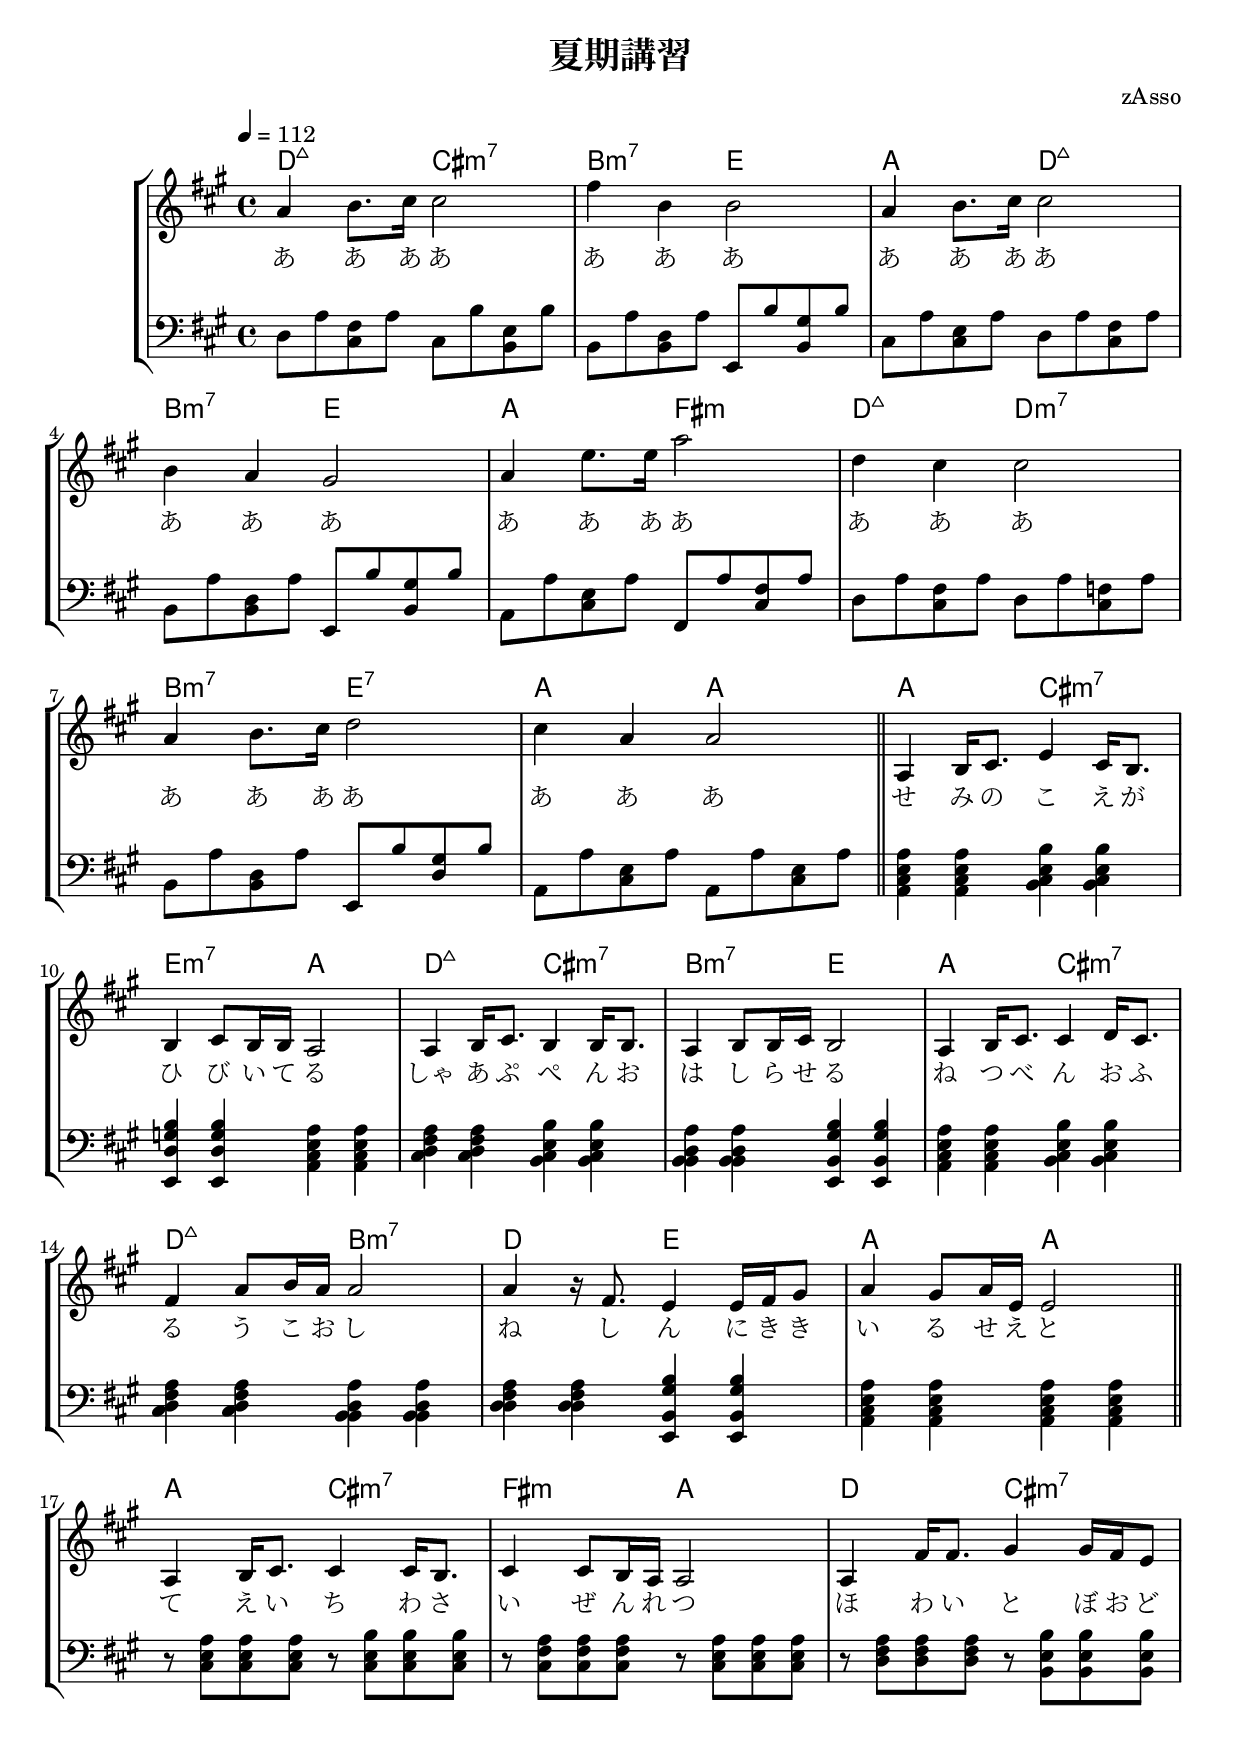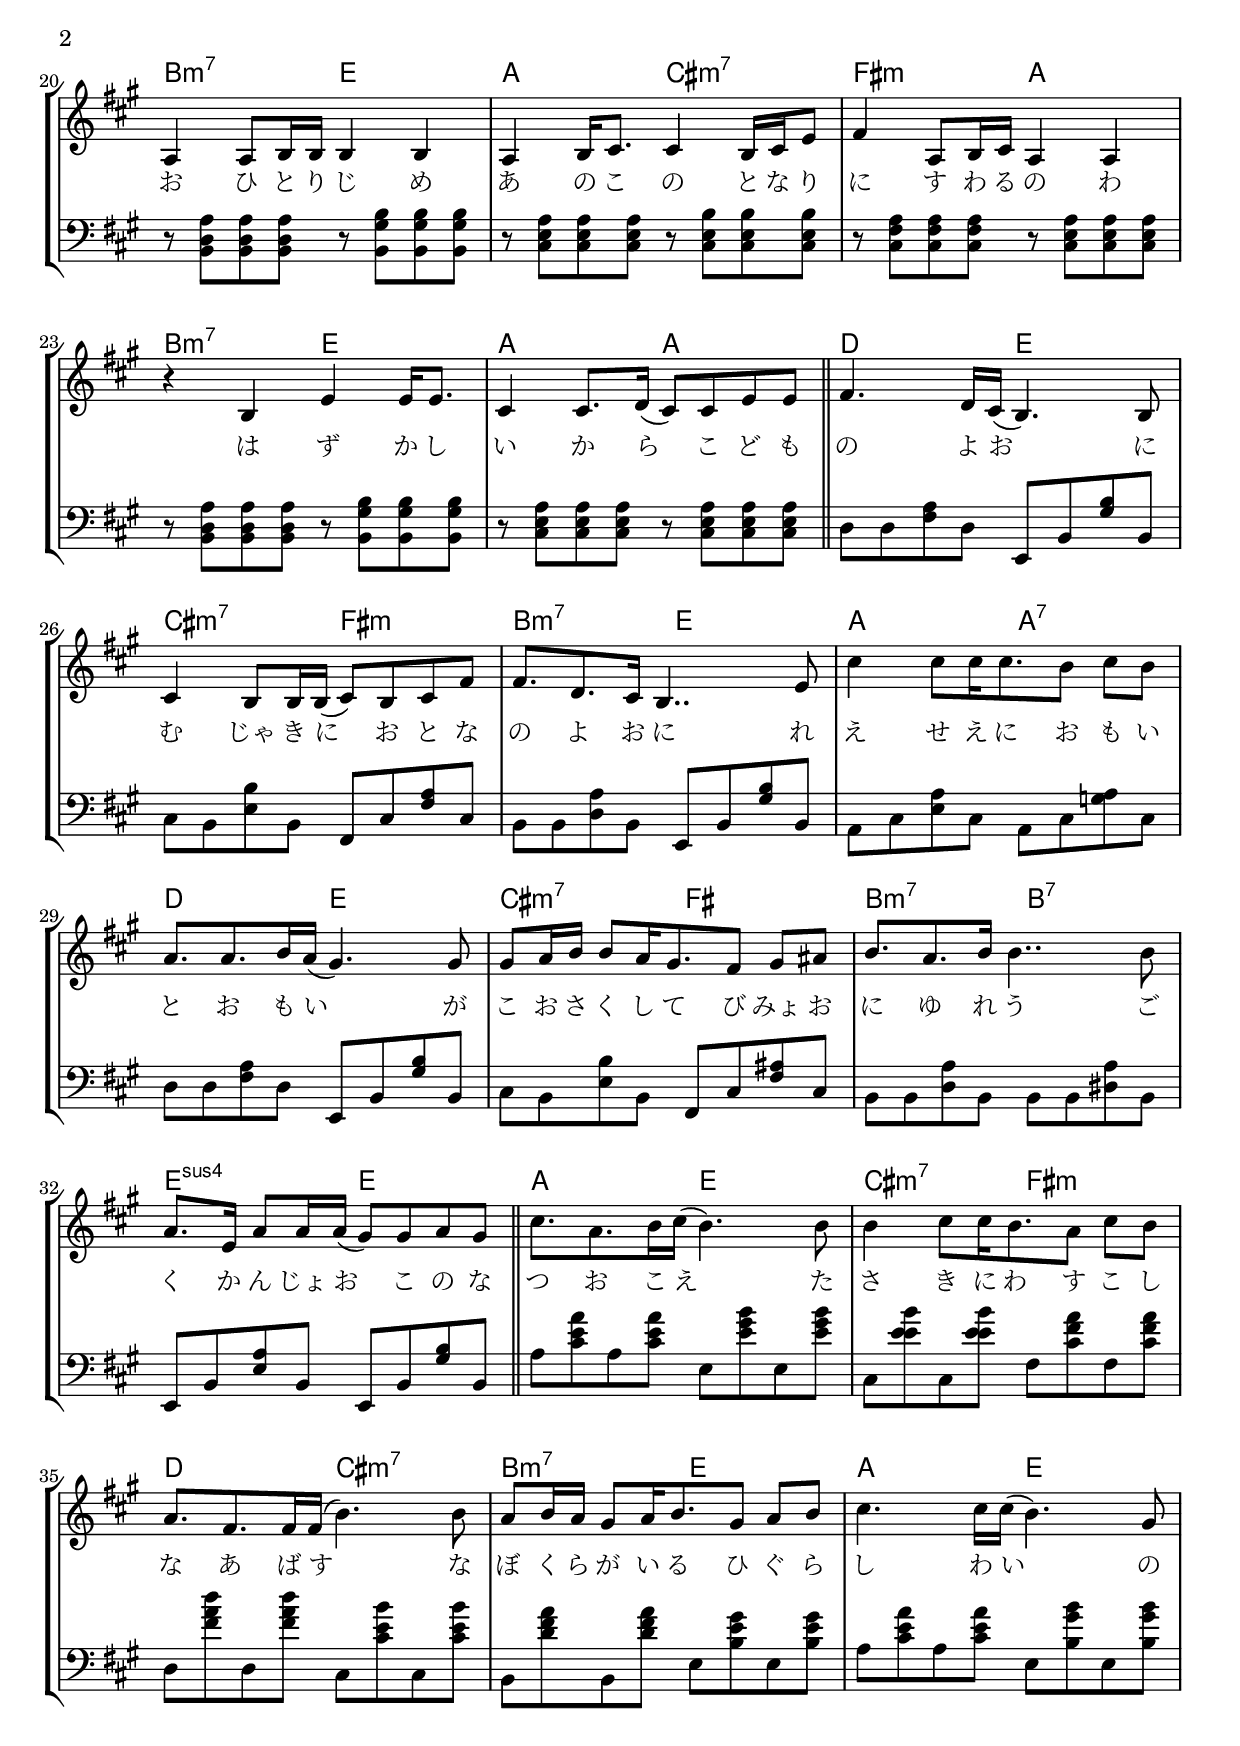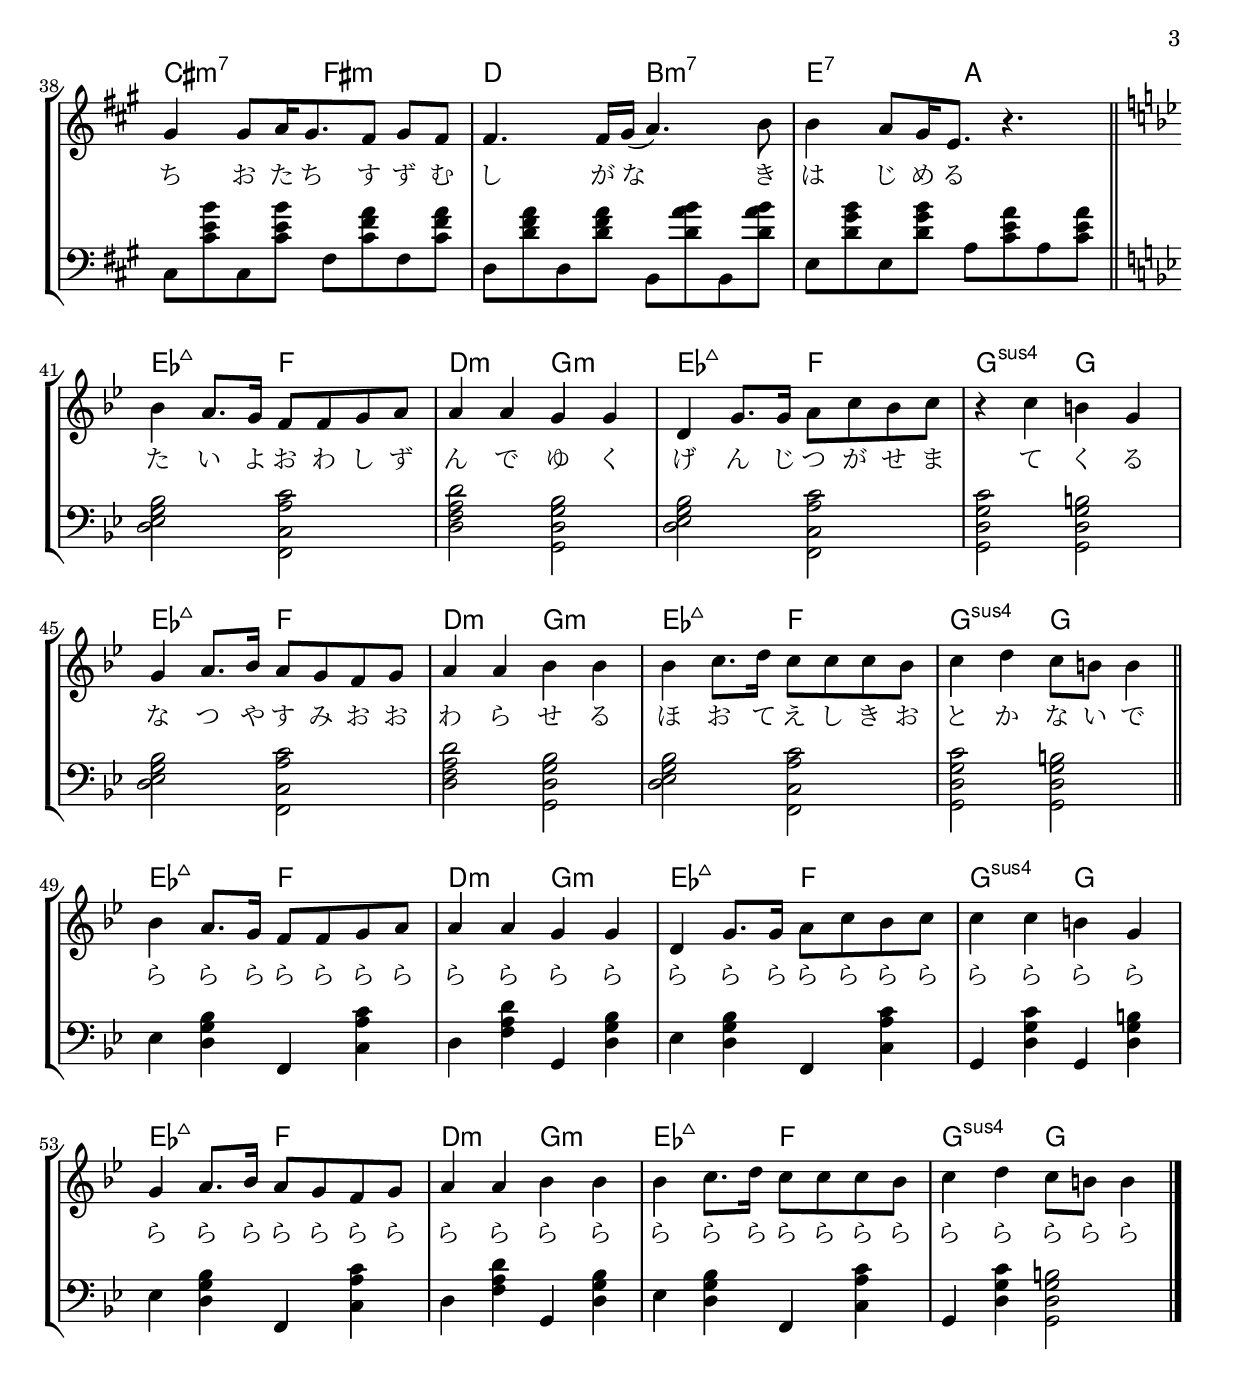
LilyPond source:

\version "2.12.1"

\header {
	title = \markup {夏期講習}
	composer = \markup \center-column {zAsso}
}

harmony = \chordmode {
	d2:maj7 cis:min7 b:min7 e a d:maj7 b:min7 e a fis:m d:maj7 d:min7 b:min7 e:7 a a 

	a cis:min7 e:min7 a d:maj7 cis:min7 b:min7 e a cis:min7 d:maj7 b:min7 d e a a 

	a cis:min7 fis:m a d cis:min7 b:min7 e a cis:min7 fis:m a b:min7 e a a 

	d e cis:min7 fis:m b:min7 e a a:7 d e cis:min7 fis b:min7 b:7 e:sus4 e 

	a e cis:min7 fis:m d cis:min7 b:min7 e a e cis:min7 fis:m d b:min7 e:7 a 

	es:maj7 f d:m g:m es:maj7 f g:sus4 g es:maj7 f d:m g:m es:maj7 f g:sus4 g 

	es:maj7 f d:m g:m es:maj7 f g:sus4 g es:maj7 f d:m g:m es:maj7 f g:sus4 g 
}

melody = {
	\set Staff.midiInstrument = #"Piccolo"
		\key a \major
	\tempo 4 = 112
 a'4  b'8.  cis''16  cis''2 
	fis''4  b'4  b'2 
	a'4  b'8.  cis''16  cis''2 
	b'4  a'4  gis'2 
	a'4  e''8.  e''16  a''2 
	d''4  cis''4  cis''2 
	a'4  b'8.  cis''16  d''2 
	cis''4  a'4  a'2
	\set Staff.midiInstrument = #"fss0.35"
	 a4  b16  cis'8.  e'4  cis'16  b8. 
	b4  cis'8  b16  b16  a2 
	a4  b16  cis'8.  b4  b16  b8. 
	a4  b8  b16  cis'16  b2 
	a4  b16  cis'8.  cis'4  d'16  cis'8. 
	fis'4  a'8  b'16  a'16  a'2 
	a'4  r16  fis'8.  e'4  e'16  fis'16  gis'8 
	a'4  gis'8  a'16  e'16  e'2
	\set Staff.midiInstrument = #"fss0.35"
	 a4  b16  cis'8.  cis'4  cis'16  b8. 
	cis'4  cis'8  b16  a16  a2 
	a4  fis'16  fis'8.  gis'4  gis'16  fis'16  e'8 
	a4  a8  b16  b16  b4  b4 
	a4  b16  cis'8.  cis'4  b16  cis'16  e'8 
	fis'4  a8  b16  cis'16  a4  a4 
	r4  b4  e'4  e'16  e'8. 
	cis'4  cis'8.  d'16  (cis'8)  	\set Staff.midiInstrument = #"fss0.35"
	cis'8  e'8  e'8 
	fis'4.  d'16  cis'16  (b4.)  b8 
	cis'4  b8  b16  b16  (cis'8)  b8  cis'8  fis'8 
	fis'8.  d'8.  cis'16  b4..  e'8 
	cis''4  cis''8  cis''16  cis''8.  b'8  cis''8  b'8 
	a'8.  a'8.  b'16  a'16  (gis'4.)  gis'8 
	gis'8  a'16  b'16  b'8  a'16  gis'8.  fis'8  gis'8  ais'8 
	b'8.  a'8.  b'16  b'4..  b'8 
	a'8.  e'16  a'8  a'16  a'16  (gis'8)  	\set Staff.midiInstrument = #"fss0.35"
	gis'8  a'8  gis'8 
	cis''8.  a'8.  b'16  cis''16  (b'4.)  b'8 
	b'4  cis''8  cis''16  b'8.  a'8  cis''8  b'8 
	a'8.  fis'8.  fis'16  fis'16  (b'4.)  b'8 
	a'8  b'16  a'16  gis'8  a'16  b'8.  gis'8  a'8  b'8 
	cis''4.  cis''16  cis''16  (b'4.)  gis'8 
	gis'4  gis'8  a'16  gis'8.  fis'8  gis'8  fis'8 
	fis'4.  fis'16  gis'16  (a'4.)  b'8 
	b'4  a'8  gis'16  e'8.  	r4. 	\set Staff.midiInstrument = #"fss0.35"
		\key bes \major
 bes'4  a'8.  g'16  f'8  f'8  g'8  a'8 
	a'4  a'4  g'4  g'4 
	d'4  g'8.  g'16  a'8  c''8  bes'8  c''8 
	r4  c''4  b'4  g'4 
	g'4  a'8.  bes'16  a'8  g'8  f'8  g'8 
	a'4  a'4  bes'4  bes'4 
	bes'4  c''8.  d''16  c''8  c''8  c''8  bes'8 
	c''4  d''4  c''8  b'8  b'4
	\set Staff.midiInstrument = #"fss0.35"
	 bes'4  a'8.  g'16  f'8  f'8  g'8  a'8 
	a'4  a'4  g'4  g'4 
	d'4  g'8.  g'16  a'8  c''8  bes'8  c''8 
	c''4  c''4  b'4  g'4 
	g'4  a'8.  bes'16  a'8  g'8  f'8  g'8 
	a'4  a'4  bes'4  bes'4 
	bes'4  c''8.  d''16  c''8  c''8  c''8  bes'8 
	c''4  d''4  c''8  b'8  b'4
	\bar "|."
}

words = \lyricmode {
	あ  あ  あ  あ  あ  あ  あ  あ  あ  あ  あ  あ  あ  あ  あ  あ  あ  あ  あ  あ  あ  あ  あ  あ  あ  あ  あ  あ  
	せ  み  の  こ  え  が  ひ  び  い  て  る  しゃ  あ  ぷ  ぺ  ん  お  は  し  ら  せ  る  ね  つ  べ  ん  お  ふ  る  う  こ  お  し  ね  し  ん  に  き  き  い  る  せ  え  と  
	て  え  い  ち  わ  さ  い  ぜ  ん  れ  つ  ほ  わ  い  と  ぼ  お  ど  お  ひ  と  り  じ  め  あ  の  こ  の  と  な  り  に  す  わ  る  の  わ  は  ず  か  し  い  か  ら  
	こ  ど  も  の  よ  お  に  む  じゃ  き  に  お  と  な  の  よ  お  に  れ  え  せ  え  に  お  も  い  と  お  も  い  が  こ  お  さ  く  し  て  び  みょ  お  に  ゆ  れ  う  ご  く  か  ん  じょ  お  
	こ  の  な  つ  お  こ  え  た  さ  き  に  わ  す  こ  し  な  あ  ば  す  な  ぼ  く  ら  が  い  る  ひ  ぐ  ら  し  わ  い  の  ち  お  た  ち  す  ず  む  し  が  な  き  は  じ  め  る  
	た  い  よ  お  わ  し  ず  ん  で  ゆ  く  げ  ん  じ  つ  が  せ  ま  て  く  る  な  つ  や  す  み  お  お  わ  ら  せ  る  ほ  お  て  え  し  き  お  と  か  な  い  で  
	ら  ら  ら  ら  ら  ら  ら  ら  ら  ら  ら  ら  ら  ら  ら  ら  ら  ら  ら  ら  ら  ら  ら  ら  ら  ら  ら  ら  ら  ら  ら  ら  ら  ら  ら  ら  ら  ら  ら  ら  ら  ら  ら  ら  ら  
}

tempochange = {
	\tempo 4 = 112
	r1 | r1 | r1 | r1 | r1 | r1 | r1 | r1 \bar "||"
	\tempo 4 = 112
	r1 | r1 | r1 | r1 | r1 | r1 | r1 | r1 \bar "||"
	\tempo 4 = 112
	r1 | r1 | r1 | r1 | r1 | r1 | r1 | r1 \bar "||"
	\tempo 4 = 112
	r1 | r1 | r1 | r1 | r1 | r1 | r1 | r1 \bar "||"
	\tempo 4 = 112
	r1 | r1 | r1 | r1 | r1 | r1 | r1 | r1 \bar "||"
	\tempo 4 = 112
	r1 | r1 | r1 | r1 | r1 | r1 | r1 | r1 \bar "||"
	\tempo 4 = 112
	r1 | r1 | r1 | r1 | r1 | r1 | r1 | r1 \bar "|."
}

mainacc = {
	\clef bass
	\set Staff.midiInstrument = #"Electric Piano2"
	\key a \major
	\tempo 4 = 112
	d8 a <cis fis> a
	cis8 b <b, e> b
	b,8 a <b, d> a
	e,8 b <b, gis> b
	cis8 a <cis e> a
	d8 a <cis fis> a
	b,8 a <b, d> a
	e,8 b <b, gis> b
	a,8 a <cis e> a
	fis,8 a <cis fis> a
	d8 a <cis fis> a
	d8 a <cis f> a
	b,8 a <b, d> a
	e,8 b <d gis> b
	a,8 a <cis e> a
	a,8 a <cis e> a
	\bar "||"

	\set Staff.midiInstrument = #"Electric Piano2"
	<a, cis e a>4 <a, cis e a>4
	<cis b, e b>4 <cis b, e b>4
	<e, d g b>4 <e, d g b>4
	<a, cis e a>4 <a, cis e a>4
	<d cis fis a>4 <d cis fis a>4
	<cis b, e b>4 <cis b, e b>4
	<b, b, d a>4 <b, b, d a>4
	<e, b, gis b>4 <e, b, gis b>4
	<a, cis e a>4 <a, cis e a>4
	<cis b, e b>4 <cis b, e b>4
	<d cis fis a>4 <d cis fis a>4
	<b, b, d a>4 <b, b, d a>4
	<d d fis a>4 <d d fis a>4
	<e, b, gis b>4 <e, b, gis b>4
	<a, cis e a>4 <a, cis e a>4
	<a, cis e a>4 <a, cis e a>4
	\bar "||"

	\set Staff.midiInstrument = #"Electric Piano2"
	r8 <cis e a>8 <cis e a>8 <cis e a>8
	r8 <cis e b>8 <cis e b>8 <cis e b>8
	r8 <cis fis a>8 <cis fis a>8 <cis fis a>8
	r8 <cis e a>8 <cis e a>8 <cis e a>8
	r8 <d fis a>8 <d fis a>8 <d fis a>8
	r8 <b, e b>8 <b, e b>8 <b, e b>8
	r8 <b, d a>8 <b, d a>8 <b, d a>8
	r8 <b, gis b>8 <b, gis b>8 <b, gis b>8
	r8 <cis e a>8 <cis e a>8 <cis e a>8
	r8 <cis e b>8 <cis e b>8 <cis e b>8
	r8 <cis fis a>8 <cis fis a>8 <cis fis a>8
	r8 <cis e a>8 <cis e a>8 <cis e a>8
	r8 <b, d a>8 <b, d a>8 <b, d a>8
	r8 <b, gis b>8 <b, gis b>8 <b, gis b>8
	r8 <cis e a>8 <cis e a>8 <cis e a>8
	r8 <cis e a>8 <cis e a>8 <cis e a>8
	\bar "||"

	\set Staff.midiInstrument = #"Electric Piano2"
	d8 d <fis a> d
	e,8 b, <gis b> b,
	cis8 b, <e b> b,
	fis,8 cis <fis a> cis
	b,8 b, <d a> b,
	e,8 b, <gis b> b,
	a,8 cis <e a> cis
	a,8 cis <g a> cis
	d8 d <fis a> d
	e,8 b, <gis b> b,
	cis8 b, <e b> b,
	fis,8 cis <fis ais> cis
	b,8 b, <d a> b,
	b,8 b, <dis a> b,
	e,8 b, <e a> b,
	e,8 b, <gis b> b,
	\bar "||"

	\set Staff.midiInstrument = #"Electric Piano2"
	a8 <cis' e' a'> a <cis' e' a'>
	e8 <e' gis' b'> e <e' gis' b'>
	cis8 <e' e' b'> cis <e' e' b'>
	fis8 <cis' fis' a'> fis <cis' fis' a'>
	d8 <fis' a' d''> d <fis' a' d''>
	cis8 <cis' e' b'> cis <cis' e' b'>
	b,8 <d' fis' a'> b, <d' fis' a'>
	e8 <b e' gis'> e <b e' gis'>
	a8 <cis' e' a'> a <cis' e' a'>
	e8 <b gis' b'> e <b gis' b'>
	cis8 <cis' e' b'> cis <cis' e' b'>
	fis8 <cis' fis' a'> fis <cis' fis' a'>
	d8 <d' fis' a'> d <d' fis' a'>
	b,8 <d' a' b'> b, <d' a' b'>
	e8 <d' gis' b'> e <d' gis' b'>
	a8 <cis' e' a'> a <cis' e' a'>
	\bar "||"

	\set Staff.midiInstrument = #"Electric Piano2"
	\key bes \major
	<es d g bes>2
	<f, c a c'>2
	<d f a d'>2
	<g, d g bes>2
	<es d g bes>2
	<f, c a c'>2
	<g, d g c'>2
	<g, d g b>2
	<es d g bes>2
	<f, c a c'>2
	<d f a d'>2
	<g, d g bes>2
	<es d g bes>2
	<f, c a c'>2
	<g, d g c'>2
	<g, d g b>2
	\bar "||"

	\set Staff.midiInstrument = #"Electric Piano2"
	es4 <d g bes>4
	f,4 <c a c'>4
	d4 <f a d'>4
	g,4 <d g bes>4
	es4 <d g bes>4
	f,4 <c a c'>4
	g,4 <d g c'>4
	g,4 <d g b>4
	es4 <d g bes>4
	f,4 <c a c'>4
	d4 <f a d'>4
	g,4 <d g bes>4
	es4 <d g bes>4
	f,4 <c a c'>4
	g,4 <d g c'>4
	<g, d g b>2
	\bar "|."
}

subacc = {
	\clef bass
	\set Staff.midiInstrument = #"String Ensemble 1"
	\key a \major
	\tempo 4 = 112
	d4.d8
	cis4.cis8
	b,4.b,8
	e,4.e,8
	cis4.cis8
	d4.d8
	b,4.b,8
	e,4.e,8
	a,4.a,8
	fis,4.fis,8
	d4.d8
	d4.d8
	b,4.b,8
	e,4.e,8
	a,4.a,8
	a,4.a,8
	\bar "||"

	\set Staff.midiInstrument = #"Acoustic Bass"
	a,4.a,8
	cis4.cis8
	e,4.e,8
	a,4.a,8
	d4.d8
	cis4.cis8
	b,4.b,8
	e,4.e,8
	a,4.a,8
	cis4.cis8
	d4.d8
	b,4.b,8
	d4.d8
	e,4.e,8
	a,4.a,8
	a,4.a,8
	\bar "||"

	\set Staff.midiInstrument = #"Acoustic Bass"
	a,4.a,8
	gis,4.gis,8
	fis,4.fis,8
	e,4.e,8
	d4.d8
	cis4.cis8
	b,4.b,8
	e,4.e,8
	a,4.a,8
	gis,4.gis,8
	fis,4.fis,8
	e,4.e,8
	d4.d8
	e,4.e,8
	a,4.a,8
	a,4.a,8
	\bar "||"

	\set Staff.midiInstrument = #"String Ensemble 1"
	d4 r4
	e,4 r4
	cis4 r4
	fis,4 r4
	b,4 r4
	e,4 r4
	a,4 r4
	a,4 r4
	d4 r4
	e,4 r4
	cis4 r4
	fis,4 r4
	b,4 r4
	b,4 r4
	e,4 r4
	e,4 r4
	\bar "||"

	\set Staff.midiInstrument = #"Acoustic Bass"
	a4.a8
	e4.e8
	cis4.cis8
	fis4.fis8
	d4.d8
	cis4.cis8
	b,4.b,8
	e4.e8
	a4.a8
	e4.e8
	cis4.cis8
	fis4.fis8
	d4.d8
	b,4.b,8
	e4.e8
	a4.a8
	\bar "||"

	\set Staff.midiInstrument = #"String Ensemble 1"
	\key bes \major
	es4 r4
	f,4 r4
	d4 r4
	g,4 r4
	es4 r4
	f,4 r4
	g,4 r4
	g,4 r4
	es4 r4
	f,4 r4
	d4 r4
	g,4 r4
	es4 r4
	f,4 r4
	g,4 r4
	g,4 r4
	\bar "||"

	\set Staff.midiInstrument = #"Acoustic grand"
	r2
	r2
	r2
	r2
	r2
	r2
	r2
	r2
	r2
	r2
	r2
	r2
	r2
	r2
	r2
	r2
	\bar "|."
}

percA = {
	\drummode {
	r1 |r1 |r1 |r1 |r1 |r1 |r1 |r1 \bar "||"
	hh8 hh8 hh8 hh8 hh8 hh8 hh8 hh8  |hh8 hh8 hh8 hh8 hh4 hh8 hh8  |hh8 hh8 hh8 hh8 hh8 hh8 hh8 hh8  |hh8 hh8 hh8 hh2 r8  |hh8 hh8 hh8 hh8 hh8 hh8 hh8 hh8  |hh8 hh8 hh8 hh8 hh4 hh8 hh8  |hh8 hh8 hh8 hh8 hh8 hh8 hh8 hh8  |r8 hh2. r8  \bar "||"
	hh8 hh8 hh8 hh8 hh8 hh8 hh8 hh8  |hh8 hh8 hh8 hh8 hh4 hh8 hh8  |hh8 hh8 hh8 hh8 hh8 hh8 hh8 hh8  |hh8 hh8 hh8 hh2 r8  |hh8 hh8 hh8 hh8 hh8 hh8 hh8 hh8  |hh8 hh8 hh8 hh8 hh4 hh8 hh8  |hh8 hh8 hh8 hh8 hh8 hh8 hh8 hh8  |r8 hh2. r8  \bar "||"
	r2 hho2  |r2 hho2  |r2 hho2  |r2 hho2  |r2 hho2  |r2 hho2  |r2 hho2  |r2 hho2  \bar "||"
	cymr4 cymr4 cymr4 cymr4  |cymr4 cymr8 cymr16 cymr16 cymr4 cymr4  |cymr4 cymr4 cymr4 cymr4  |cymr4 cymr2.  |cymr4 cymr4 cymr4 cymr4  |cymr4 cymr8 cymr16 cymr16 cymr4 cymr4  |cymr4 cymr4 cymr4 cymr4  |cymr4 cymr2.  \bar "||"
	r1  |r2. hho4  |r1  |r2. hho4  |r1  |r2. hho4  |r1  |r2. hho4  \bar "||"
	r1  |r2. hho4  |r1  |r2. hho4  |r1  |r2. hho4  |r1  |r2. hho4  \bar "|."
	}
}

percB = {
	\drummode {
	r1 |r1 |r1 |r1 |r1 |r1 |r1 |r1 \bar "||"
	r4 sn8. sn8 sn8. sn8. sn16  |r4 sn8. sn8 sn8. sn4  |r4 sn8. sn8 sn8. sn8. sn16  |r8 sn8 sn4 sn8 sn16 sn8 sn8 sn16  |r4 sn8. sn8 sn8. sn8. sn16  |r4 sn8. sn8 sn8. sn4  |r4 sn8. sn8 sn8. sn8. sn16  |r4 sn2 sn4  \bar "||"
	r4 sn8. sn8 sn8. sn8. sn16  |r4 sn8. sn8 sn8. sn4  |r4 sn8. sn8 sn8. sn8. sn16  |r8 sn8 sn4 sn8 sn16 sn8 sn8 sn16  |r4 sn8. sn8 sn8. sn8. sn16  |r4 sn8. sn8 sn8. sn4  |r4 sn8. sn8 sn8. sn8. sn16  |r4 sn2 sn4  \bar "||"
	r8 hh16 hh16 hh8 hh16 hh8. hh16 hh16 hh8 hh16 hh16  |hh8 hh16 hh16 hh8 hh16 hh8. hh16 hh16 hh8 hh8  |hh8 hh16 hh16 hh8 hh16 hh8. hh16 hh16 hh8 hh16 hh16  |hh8 hh16 hh16 hh8 hh16 hh8. hh16 hh16 hh8 hh8  |r8 hh16 hh16 hh8 hh16 hh8. hh16 hh16 hh8 hh16 hh16  |hh8 hh16 hh16 hh8 hh16 hh8. hh16 hh16 hh8 hh8  |hh8 hh16 hh16 hh8 hh16 hh8. hh16 hh16 hh8 hh16 hh16  |hh8 hh16 hh16 hh8 hh16 hh8 hh4. r16  \bar "||"
	r2 sn2  |r2 sn2  |r2 sn2  |r8 sn8 sn2.  |r2 sn2  |r2 sn2  |r2 sn2  |r8 sn8 sn2.  \bar "||"
	r16 hhp16 hhp8 hhp16 hhp8 hhp2 r16  |r16 hhp16 hhp8 hhp16 hhp8 hhp2 r16  |r16 hhp16 hhp8 hhp16 hhp8 hhp2 r16  |r16 hhp16 hhp8 hhp16 hhp8 hhp2 r16  |r16 hhp16 hhp8 hhp16 hhp8 hhp2 r16  |r16 hhp16 hhp8 hhp16 hhp8 hhp2 r16  |r16 hhp16 hhp8 hhp16 hhp8 hhp2 r16  |r16 hhp16 hhp8 hhp16 hhp8 hhp2 hhp16  \bar "||"
	r16 hhp16 hhp8 hhp16 hhp8 hhp2 r16  |r16 hhp16 hhp8 hhp16 hhp8 hhp2 r16  |r16 hhp16 hhp8 hhp16 hhp8 hhp2 r16  |r16 hhp16 hhp8 hhp16 hhp8 hhp2 r16  |r16 hhp16 hhp8 hhp16 hhp8 hhp2 r16  |r16 hhp16 hhp8 hhp16 hhp8 hhp2 r16  |r16 hhp16 hhp8 hhp16 hhp8 hhp2 r16  |r16 hhp16 hhp8 hhp16 hhp8 hhp2 hhp16  \bar "|."
	}
}

percC = {
	\drummode {
	r1 |r1 |r1 |r1 |r1 |r1 |r1 |r1 \bar "||"
	bd8 bd4 bd2 bd8  |bd8 bd2 bd4.  |bd8 bd4 bd2 bd8  |bd4 r16 bd8. bd2  |bd8 bd4 bd2 bd8  |bd8 bd2 bd4.  |bd8 bd4 bd2 bd8  |bd8 bd4. bd4. bd8  \bar "||"
	bd8 bd4 bd2 bd8  |bd8 bd2 bd4.  |bd8 bd4 bd2 bd8  |bd4 r16 bd8. bd2  |bd8 bd4 bd2 bd8  |bd8 bd2 bd4.  |bd8 bd4 bd2 bd8  |bd8 bd4. bd4. bd8  \bar "||"
	r4 sn2 sn4  |r4 sn2 sn4  |r4 sn2 sn4  |r4 sn2 sn4  |r4 sn2 sn4  |r4 sn2 sn4  |r4 sn2 sn4  |r4 sn4. sn16 sn8 sn16 sn16 sn16  \bar "||"
	bd2. r8 bd8  |bd2. r8 bd8  |bd2. r8 bd8  |bd4. bd8 bd4. bd8  |bd2. r8 bd8  |bd2. r8 bd8  |bd2. r8 bd8  |bd2 r8 bd4.  \bar "||"
	hh8. hh8. hh2 r8  |hh8. hh8. hh2 hh8  |hh8. hh8. hh2 r8  |hh8. hh8. hh2 hh8  |hh8. hh8. hh2 r8  |hh8. hh8. hh2 hh8  |hh8. hh8. hh2 r8  |hh8. hh8. hh4 hh4 hh8  \bar "||"
	hh8. hh8. hh2 r8  |hh8. hh8. hh2 hh8  |hh8. hh8. hh2 r8  |hh8. hh8. hh2 hh8  |hh8. hh8. hh2 r8  |hh8. hh8. hh2 hh8  |hh8. hh8. hh2 r8  |hh8. hh8. hh4 hh4 hh8  \bar "|."
	}
}

percD = {
	\drummode {
	r1 |r1 |r1 |r1 |r1 |r1 |r1 |r1 \bar "||"
	r1  |r2 r8 hho4.  |r1  |r4. r16 hho2 r16  |r1  |r2 r8 hho4.  |r1  |r4. r16 hho2 r16  \bar "||"
	r1  |r2 r8 hho4.  |r1  |r4. r16 hho2 r16  |r1  |r2 r8 hho4.  |r1  |r4. r16 hho2 r16  \bar "||"
	bd8 bd4 bd4 r16 bd8. bd8  |bd8 bd4 bd4 r16 bd8. bd8  |bd8 bd4 bd4 r16 bd8. bd8  |bd8 bd4 bd4 r16 bd8. bd8  |bd8 bd4 bd4 r16 bd8. bd8  |bd8 bd4 bd4 r16 bd8. bd8  |bd8 bd4 bd4 r16 bd8. bd8  |bd4. bd8. bd4. r16  \bar "||"
	r1 |r1 |r1 |r2 r8 tommh8 tommh4  |r1 |r1 |r1 |r8. tommh8. tommh2 r8  \bar "||"
	r2 ss2  |r2 ss2  |r2 ss2  |r2 ss2  |r2 ss2  |r2 ss2  |r2 ss2  |r2 ss2  \bar "||"
	r2 ss2  |r2 ss2  |r2 ss2  |r2 ss2  |r2 ss2  |r2 ss2  |r2 ss2  |r2 ss2  \bar "|."
	}
}

percE = {
	\drummode {
	r1 |r1 |r1 |r1 |r1 |r1 |r1 |r1 \bar "||"
	r1 |r1 |r1 |r1 |r1 |r1 |r1 |cymc1  \bar "||"
	r1 |r1 |r1 |r1 |r1 |r1 |r1 |cymc1  \bar "||"
	cymc1  |r1 |r1 |r1 |cymc1  |r1 |r1 |r2. cymc4  \bar "||"
	r1 |r1 |r1 |r2. r8 toml8  |r1 |r1 |r1 |r2. toml8 toml8  \bar "||"
	bd2 r8 bd4 bd8  |bd4. bd4 bd4 bd8  |bd2 r8 bd4 bd8  |bd4. bd4 bd4 bd8  |bd2 r8 bd4 bd8  |bd4. bd4 bd4 bd8  |bd2 r8 bd4 bd8  |bd4. bd4 bd4.  \bar "||"
	bd2 r8 bd4 bd8  |bd4. bd4 bd4 bd8  |bd2 r8 bd4 bd8  |bd4. bd4 bd4 bd8  |bd2 r8 bd4 bd8  |bd4. bd4 bd4 bd8  |bd2 r8 bd4 bd8  |bd4. bd4 bd4.  \bar "|."
	}
}

percF = {
	\drummode {
	r1 | r1 | r1 | r1 | r1 | r1 | r1 | r1 \bar "||"
	r1 |r1 |r1 |r1 |r1 |r1 |r1 |r4 r16 tommh16 tommh4. tommh4  \bar "||"
	r1 |r1 |r1 |r1 |r1 |r1 |r1 |r4 r16 tommh16 tommh4. tommh4  \bar "||"
	r1 | r1 | r1 | r1 | r1 | r1 | r1 | r1 \bar "||"
	r1 |r1 |r1 |r1 |r1 |r1 |r1 |hho1  \bar "||"
	r1 | r1 | r1 | r1 | r1 | r1 | r1 | r1 \bar "||"
	r1 | r1 | r1 | r1 | r1 | r1 | r1 | r1 \bar "|."
	}
}

percG = {
	\drummode {
	r1 | r1 | r1 | r1 | r1 | r1 | r1 | r1 \bar "||"
	r1 |r1 |r1 |r1 |r1 |r1 |r1 |r4. r16 tomml4. tomml8.  \bar "||"
	r1 |r1 |r1 |r1 |r1 |r1 |r1 |r4. r16 tomml4. tomml8.  \bar "||"
	r1 | r1 | r1 | r1 | r1 | r1 | r1 | r1 \bar "||"
	r1 | r1 | r1 | r1 | r1 | r1 | r1 | r1 \bar "||"
	r1 | r1 | r1 | r1 | r1 | r1 | r1 | r1 \bar "||"
	r1 | r1 | r1 | r1 | r1 | r1 | r1 | r1 \bar "|."
	}
}

percH = {
	\drummode {
	r1 | r1 | r1 | r1 | r1 | r1 | r1 | r1 \bar "||"
	r1 |r1 |r1 |r1 |r1 |r1 |r1 |r2 r16 toml8 toml4 r16  \bar "||"
	r1 |r1 |r1 |r1 |r1 |r1 |r1 |r2 r16 toml8 toml4 r16  \bar "||"
	r1 | r1 | r1 | r1 | r1 | r1 | r1 | r1 \bar "||"
	r1 | r1 | r1 | r1 | r1 | r1 | r1 | r1 \bar "||"
	r1 | r1 | r1 | r1 | r1 | r1 | r1 | r1 \bar "||"
	r1 | r1 | r1 | r1 | r1 | r1 | r1 | r1 \bar "|."
	}
}

percI = {
	\drummode {
	r1 | r1 | r1 | r1 | r1 | r1 | r1 | r1 \bar "||"
	r1 |r1 |r1 |r1 |r1 |r1 |r1 |r2 r8 tomfh4 tomfh8  \bar "||"
	r1 |r1 |r1 |r1 |r1 |r1 |r1 |r2 r8 tomfh4 tomfh8  \bar "||"
	r1 | r1 | r1 | r1 | r1 | r1 | r1 | r1 \bar "||"
	r1 | r1 | r1 | r1 | r1 | r1 | r1 | r1 \bar "||"
	r1 | r1 | r1 | r1 | r1 | r1 | r1 | r1 \bar "||"
	r1 | r1 | r1 | r1 | r1 | r1 | r1 | r1 \bar "|."
	}
}

\score {
	<<
		\new StaffGroup <<
			\new ChordNames {\harmony}
			\new Voice = "melody" {\melody}
			\new Lyrics \lyricsto "melody" \words
			\new Staff = "mainacc" {\mainacc}
		>>
	>>
	\layout { }
}
